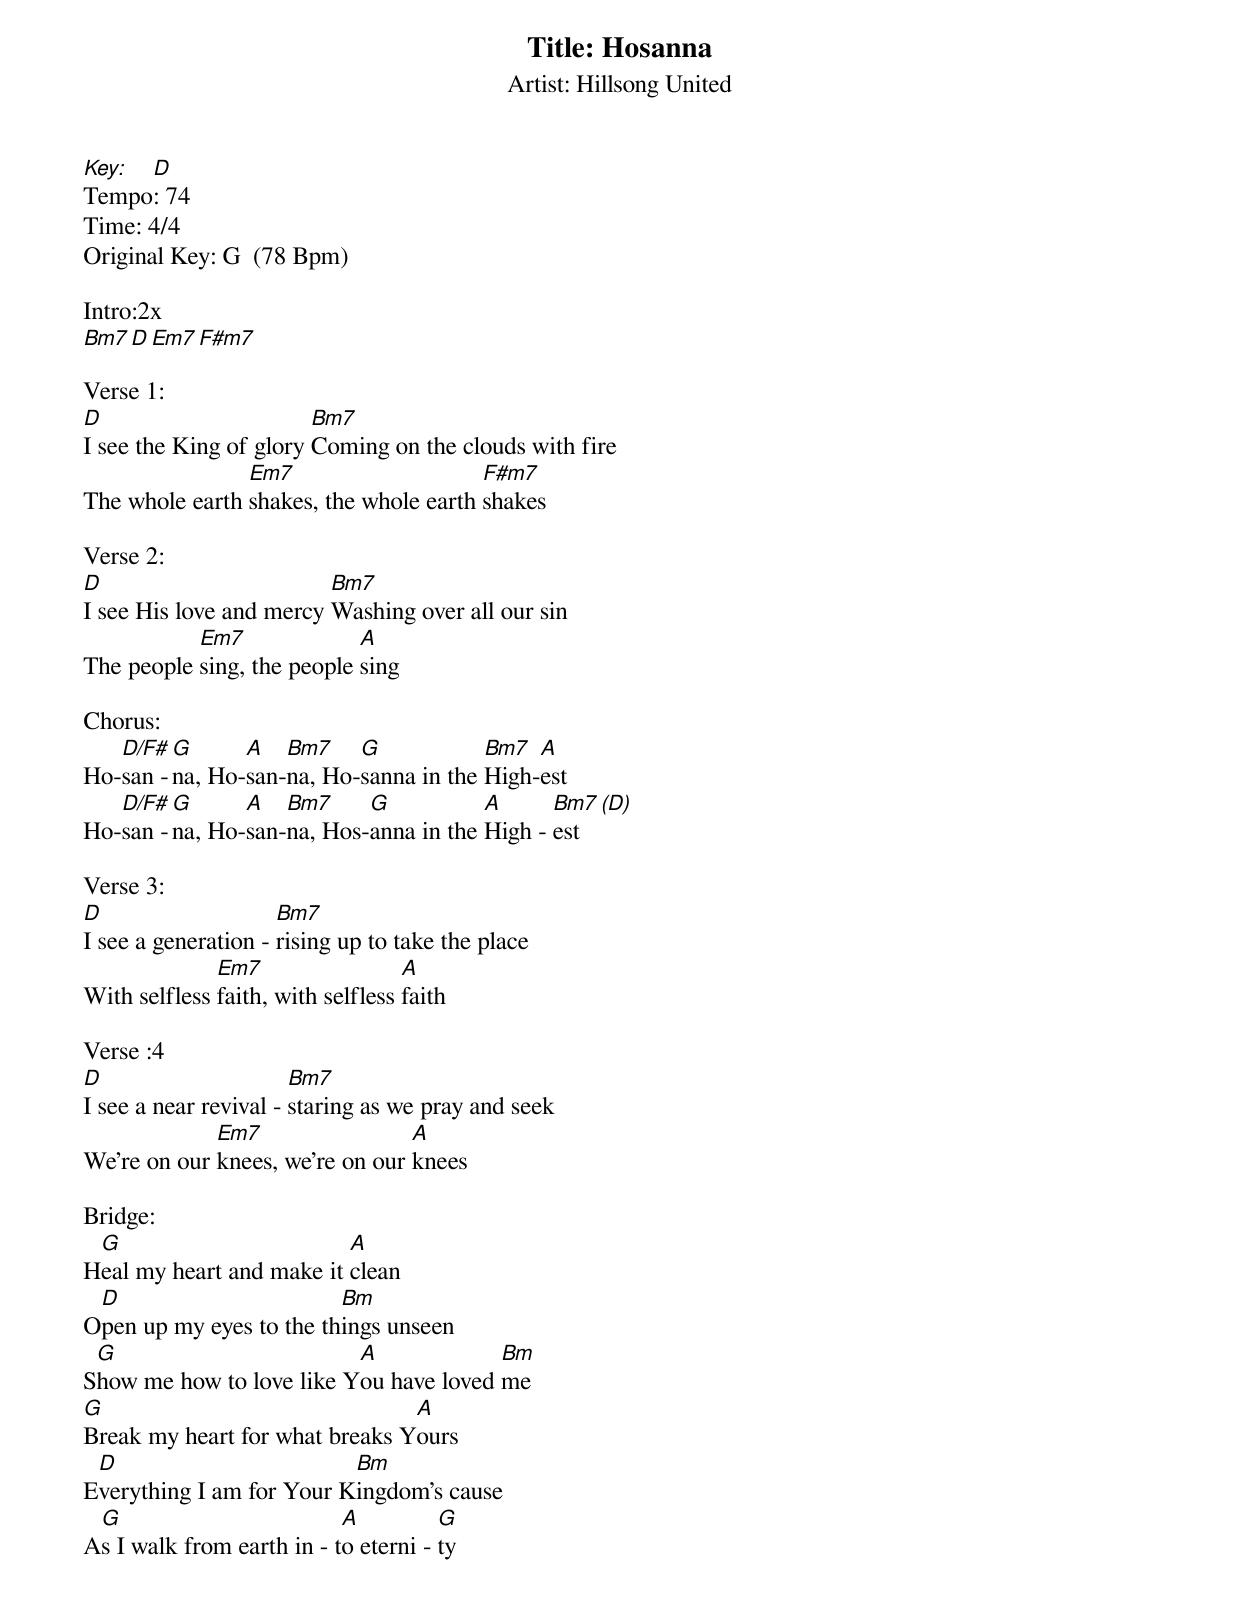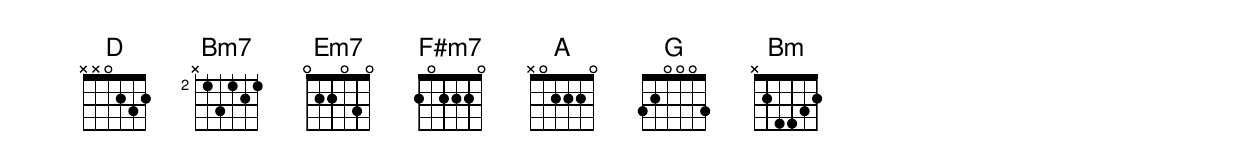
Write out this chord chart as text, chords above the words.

Title: Hosanna
Artist: Hillsong United
Key: D
Tempo: 74
Time: 4/4
Original Key: G  (78 Bpm)
CCLI: 4785835

Intro:2x
Bm7 D Em7 F#m7

Verse 1:
D                       Bm7
I see the King of glory Coming on the clouds with fire
                Em7                     F#m7
The whole earth shakes, the whole earth shakes

Verse 2:
D                        Bm7
I see His love and mercy Washing over all our sin
           Em7              A
The people sing, the people sing

Chorus:
   D/F# G      A   Bm7    G            Bm7  A
Ho-san -na, Ho-san-na, Ho-sanna in the High-est
   D/F# G      A   Bm7     G           A      Bm7 (D)
Ho-san -na, Ho-san-na, Hos-anna in the High - est

Verse 3:
D                    Bm7
I see a generation - rising up to take the place
              Em7                  A
With selfless faith, with selfless faith

Verse :4
D                      Bm7
I see a near revival - staring as we pray and seek
             Em7                 A
We're on our knees, we're on our knees

Bridge:
 G                        A
Heal my heart and make it clean
 D                       Bm
Open up my eyes to the things unseen
 G                        A             Bm
Show me how to love like You have loved me
G                               A
Break my heart for what breaks Yours
 D                        Bm
Everything I am for Your Kingdom's cause
 G                         A          G
As I walk from earth in - to eterni - ty
